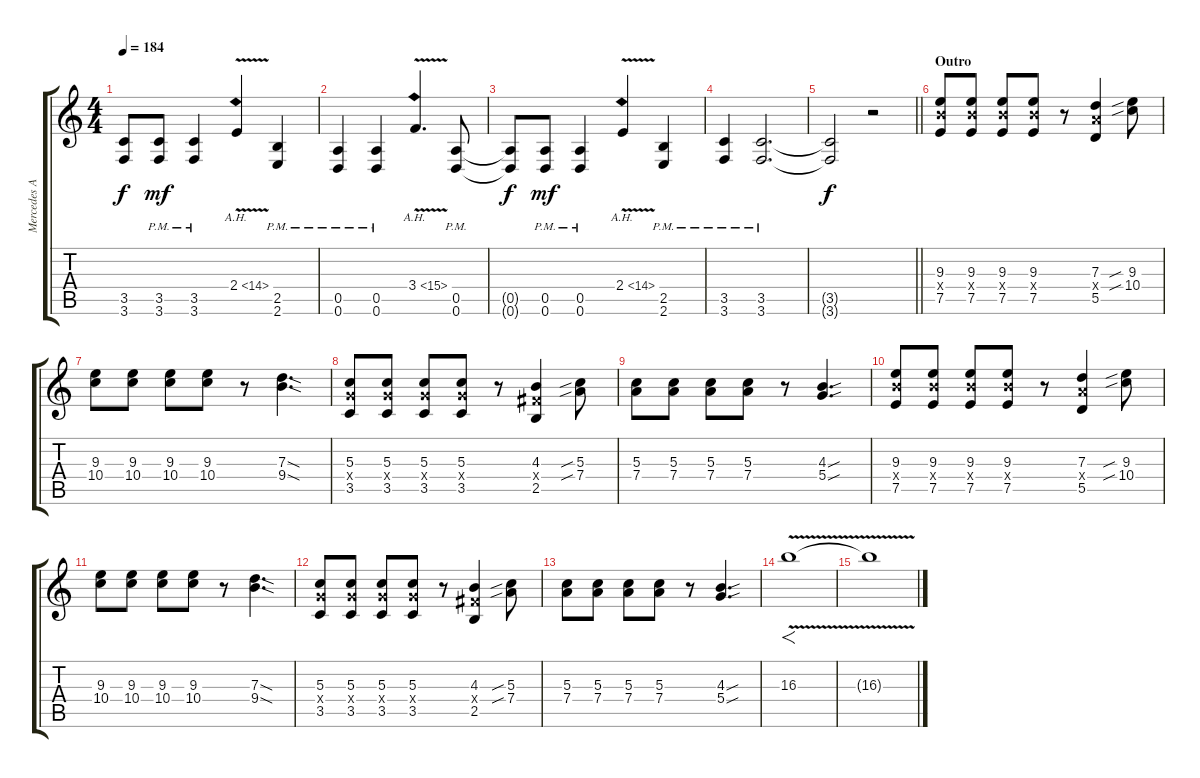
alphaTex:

\track ("Mercedes Arn-Horn (Lead Guitar)" "Mercedes A") {instrument distortionguitar}
\staff {score tabs}
\tuning (E4 B3 G3 D3 A2 D2) {hide}
\ts (4 4)
\tempo 184
\clef g2
\ks c
(3.5{t} 3.6{t}).8{dy f} (3.5{pm} 3.6{pm}).8{dy mf} (3.5{pm} 3.6{pm}).4 2.4{ah 12 v}.4 (2.5{pm} 2.6{pm}).4 |
(0.5{pm} 0.6{pm}).4 (0.5{pm} 0.6{pm}).4 3.4{ah 12 v}.4{d} (0.5{pm} 0.6{pm}).8 |
(0.5{t} 0.6{t}).8{dy f} (0.5{pm} 0.6{pm}).8{dy mf} (0.5{pm} 0.6{pm}).4 2.4{ah 12 v}.4 (2.5{pm} 2.6{pm}).4 |
(3.5{pm} 3.6{pm}).4 (3.5{pm} 3.6{pm}).2{d} |
\barLineRight lightlight
(3.5{t} 3.6{t}).2{dy f} r.2 |
\section ("" "Outro")
(9.3 9.4{x} 7.5).8 (9.3 9.4{x} 7.5).8 (9.3 9.4{x} 7.5).8 (9.3 9.4{x} 7.5).8 r.8 (7.3 7.4{x} 5.5).4 (9.3{sib} 10.4{sib}).8 |
(9.3 10.4).8 (9.3 10.4).8 (9.3 10.4).8 (9.3 10.4).8 r.8 (7.3{sod} 9.4{sod}).4{d} |
(5.3 5.4{x} 3.5).8 (5.3 5.4{x} 3.5).8 (5.3 5.4{x} 3.5).8 (5.3 5.4{x} 3.5).8 r.8 (4.3 4.4{x} 2.5).4 (5.3{sib} 7.4{sib}).8 |
(5.3 7.4).8 (5.3 7.4).8 (5.3 7.4).8 (5.3 7.4).8 r.8 (4.3{sou} 5.4{sou}).4{d} |
(9.3 9.4{x} 7.5).8 (9.3 9.4{x} 7.5).8 (9.3 9.4{x} 7.5).8 (9.3 9.4{x} 7.5).8 r.8 (7.3 7.4{x} 5.5).4 (9.3{sib} 10.4{sib}).8 |
(9.3 10.4).8 (9.3 10.4).8 (9.3 10.4).8 (9.3 10.4).8 r.8 (7.3{sod} 9.4{sod}).4{d} |
(5.3 5.4{x} 3.5).8 (5.3 5.4{x} 3.5).8 (5.3 5.4{x} 3.5).8 (5.3 5.4{x} 3.5).8 r.8 (4.3 4.4{x} 2.5).4 (5.3{sib} 7.4{sib}).8 |
(5.3 7.4).8 (5.3 7.4).8 (5.3 7.4).8 (5.3 7.4).8 r.8 (4.3{sou} 5.4{sou}).4{d} |
16.3{v}.1{f} |
16.3{t}.1
